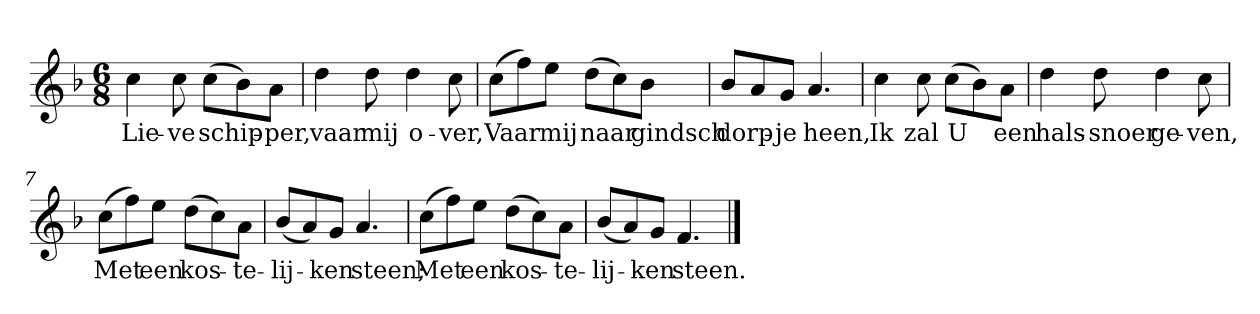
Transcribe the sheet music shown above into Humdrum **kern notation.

**kern	**text
*part1	*part1
*staff1	*staff1
*clefG2	*
*k[b-]	*
*F:	*
*M6/8	*
*MM120	*
=1	=1
4cc	Lie-
8cc	-ve
(8cc\L	schip-
8b-\)	.
8a\J	-per,
=2	=2
4dd	vaar
8dd	mij
4dd	o-
8cc	-ver,
=3	=3
(8cc\L	Vaar
8ff\)	.
8ee\J	mij
(8dd\L	naar
8cc\)	.
8b-\J	gindsch
=4	=4
8b-/L	dorp-
8a/	.
8g/J	-je
4.a	heen,
=5	=5
4cc	Ik
8cc	zal
(8cc\L	U
8b-\)	.
8a\J	een
=6	=6
4dd	hals-
8dd	-snoer
4dd	ge-
8cc	-ven,
=7	=7
(8cc\L	Met
8ff\)	.
8ee\J	een
(8dd\L	kos-
8cc\)	.
8a\J	-te-
=8	=8
(8b-/L	-lij-
8a/)	.
8g/J	-ken
4.a	steen;
=9	=9
(8cc\L	Met
8ff\)	.
8ee\J	een
(8dd\L	kos-
8cc\)	.
8a\J	-te-
=10	=10
(8b-/L	-lij-
8a/)	.
8g/J	-ken
4.f	steen.
==	==
*-	*-
